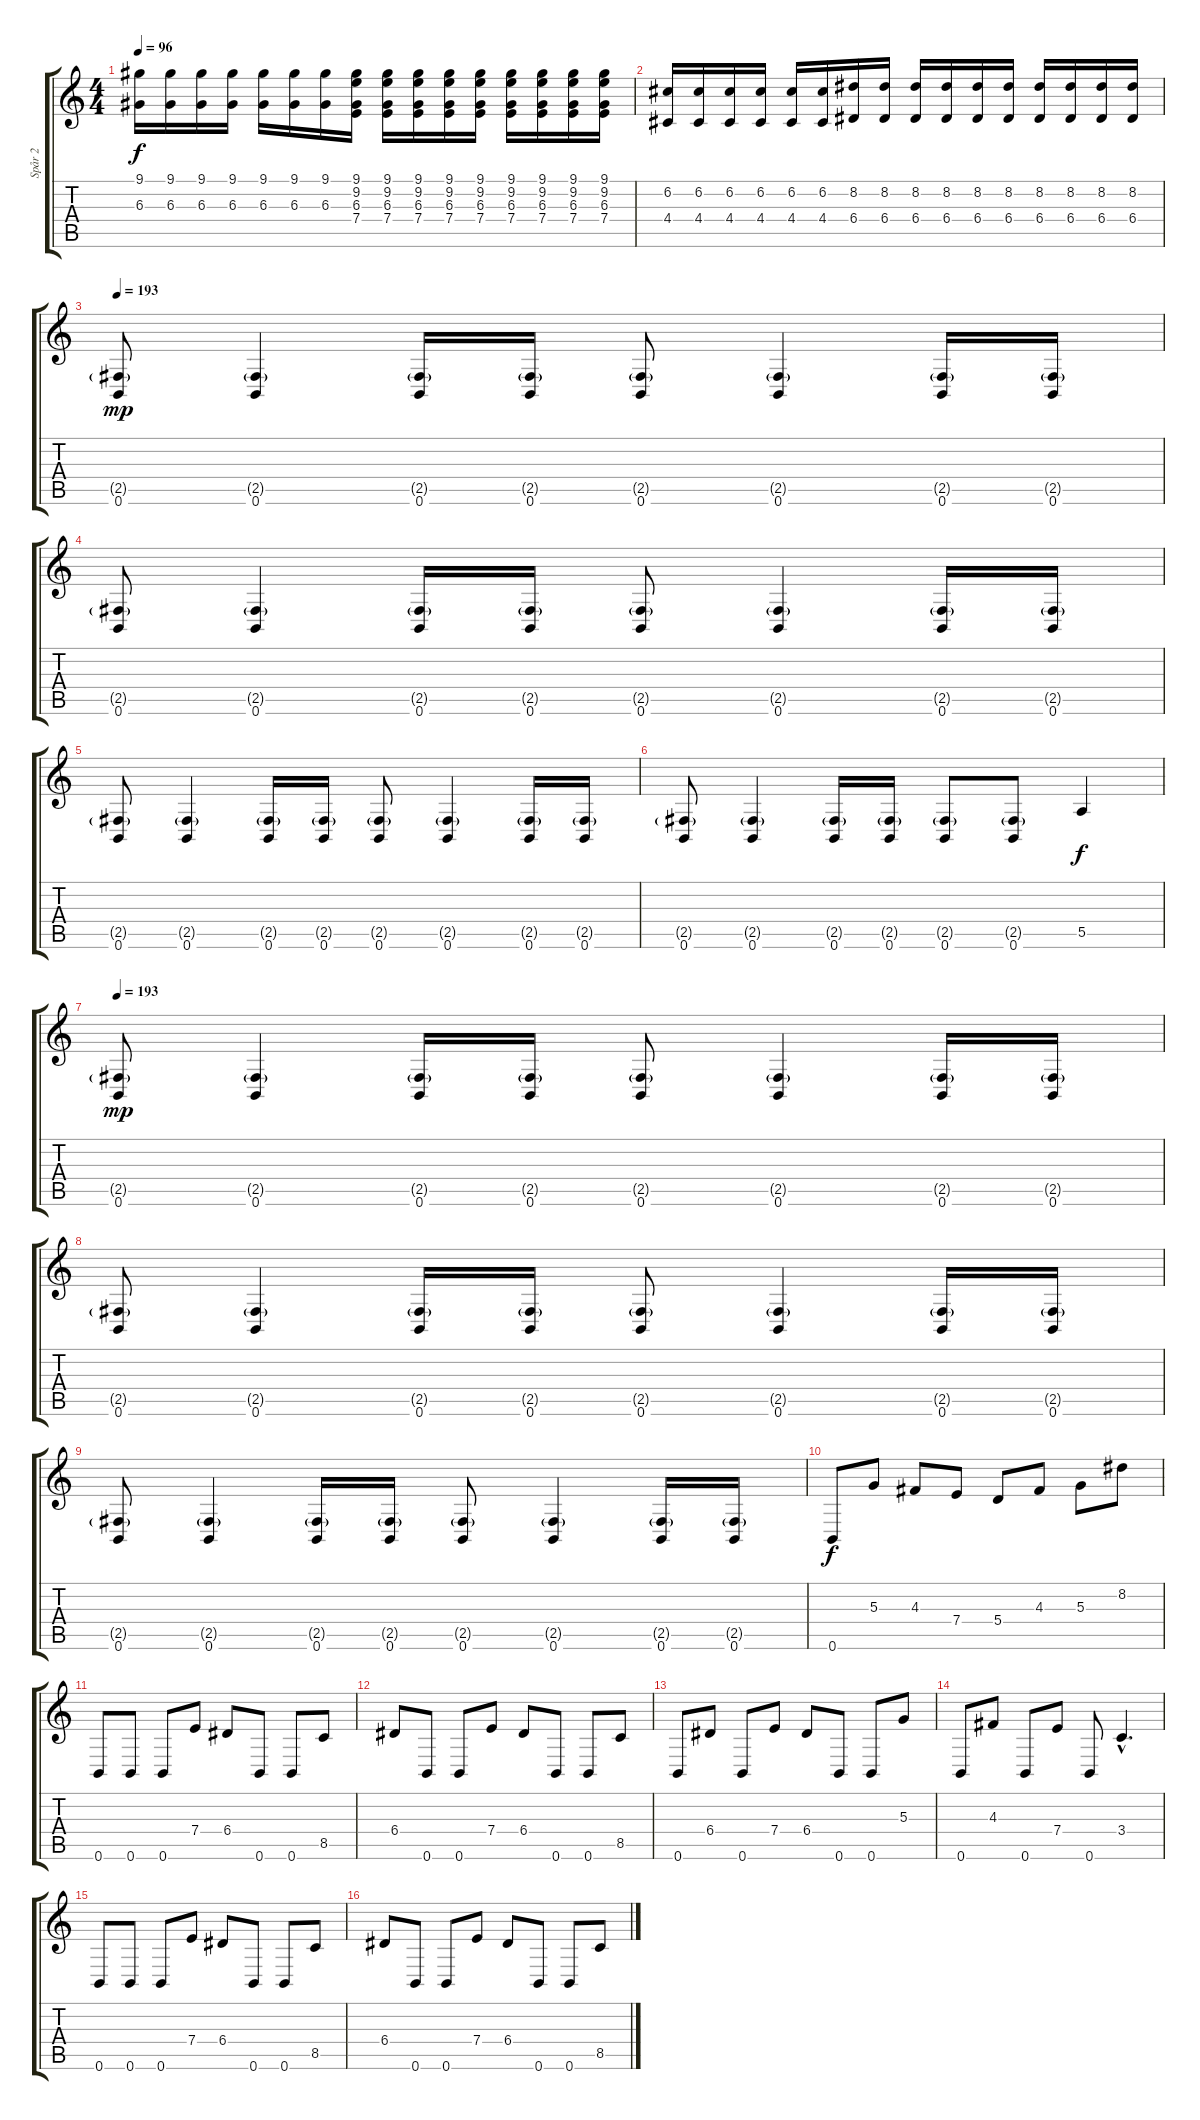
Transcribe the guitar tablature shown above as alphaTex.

\track ("Spår 2" "Spår 2") {instrument distortionguitar}
\staff {score tabs}
\tuning (B3 G3 D3 A2 E2 B1) {hide}
\ts (4 4)
\tempo 96
\clef g2
\ks c
(9.1 6.3).16{dy f} (9.1 6.3).16 (9.1 6.3).16 (9.1 6.3).16 (9.1 6.3).16 (9.1 6.3).16 (9.1 6.3).16 (9.1 9.2 6.3 7.4).16 (9.1 9.2 6.3 7.4).16 (9.1 9.2 6.3 7.4).16 (9.1 9.2 6.3 7.4).16 (9.1 9.2 6.3 7.4).16 (9.1 9.2 6.3 7.4).16 (9.1 9.2 6.3 7.4).16 (9.1 9.2 6.3 7.4).16 (9.1 9.2 6.3 7.4).16 |
(6.2 4.4).16 (6.2 4.4).16 (6.2 4.4).16 (6.2 4.4).16 (6.2 4.4).16 (6.2 4.4).16 (8.2 6.4).16 (8.2 6.4).16 (8.2 6.4).16 (8.2 6.4).16 (8.2 6.4).16 (8.2 6.4).16 (8.2 6.4).16 (8.2 6.4).16 (8.2 6.4).16 (8.2 6.4).16 |
\tempo 193
(2.5{g} 0.6).8{dy mp} (2.5{g} 0.6).4 (2.5{g} 0.6).16 (2.5{g} 0.6).16 (2.5{g} 0.6).8 (2.5{g} 0.6).4 (2.5{g} 0.6).16 (2.5{g} 0.6).16 |
(2.5{g} 0.6).8 (2.5{g} 0.6).4 (2.5{g} 0.6).16 (2.5{g} 0.6).16 (2.5{g} 0.6).8 (2.5{g} 0.6).4 (2.5{g} 0.6).16 (2.5{g} 0.6).16 |
(2.5{g} 0.6).8 (2.5{g} 0.6).4 (2.5{g} 0.6).16 (2.5{g} 0.6).16 (2.5{g} 0.6).8 (2.5{g} 0.6).4 (2.5{g} 0.6).16 (2.5{g} 0.6).16 |
(2.5{g} 0.6).8 (2.5{g} 0.6).4 (2.5{g} 0.6).16 (2.5{g} 0.6).16 (2.5{g} 0.6).8 (2.5{g} 0.6).8 5.5.4{dy f} |
\tempo 193
(2.5{g} 0.6).8{dy mp} (2.5{g} 0.6).4 (2.5{g} 0.6).16 (2.5{g} 0.6).16 (2.5{g} 0.6).8 (2.5{g} 0.6).4 (2.5{g} 0.6).16 (2.5{g} 0.6).16 |
(2.5{g} 0.6).8 (2.5{g} 0.6).4 (2.5{g} 0.6).16 (2.5{g} 0.6).16 (2.5{g} 0.6).8 (2.5{g} 0.6).4 (2.5{g} 0.6).16 (2.5{g} 0.6).16 |
(2.5{g} 0.6).8 (2.5{g} 0.6).4 (2.5{g} 0.6).16 (2.5{g} 0.6).16 (2.5{g} 0.6).8 (2.5{g} 0.6).4 (2.5{g} 0.6).16 (2.5{g} 0.6).16 |
0.6.8{dy f} 5.3.8 4.3.8 7.4.8 5.4.8 4.3.8 5.3.8 8.2.8 |
0.6.8 0.6.8 0.6.8 7.4.8 6.4.8 0.6.8 0.6.8 8.5.8 |
6.4.8 0.6.8 0.6.8 7.4.8 6.4.8 0.6.8 0.6.8 8.5.8 |
0.6.8 6.4.8 0.6.8 7.4.8 6.4.8 0.6.8 0.6.8 5.3.8 |
0.6.8 4.3.8 0.6.8 7.4.8 0.6.8 3.4{hac}.4{d} |
0.6.8 0.6.8 0.6.8 7.4.8 6.4.8 0.6.8 0.6.8 8.5.8 |
6.4.8 0.6.8 0.6.8 7.4.8 6.4.8 0.6.8 0.6.8 8.5.8
